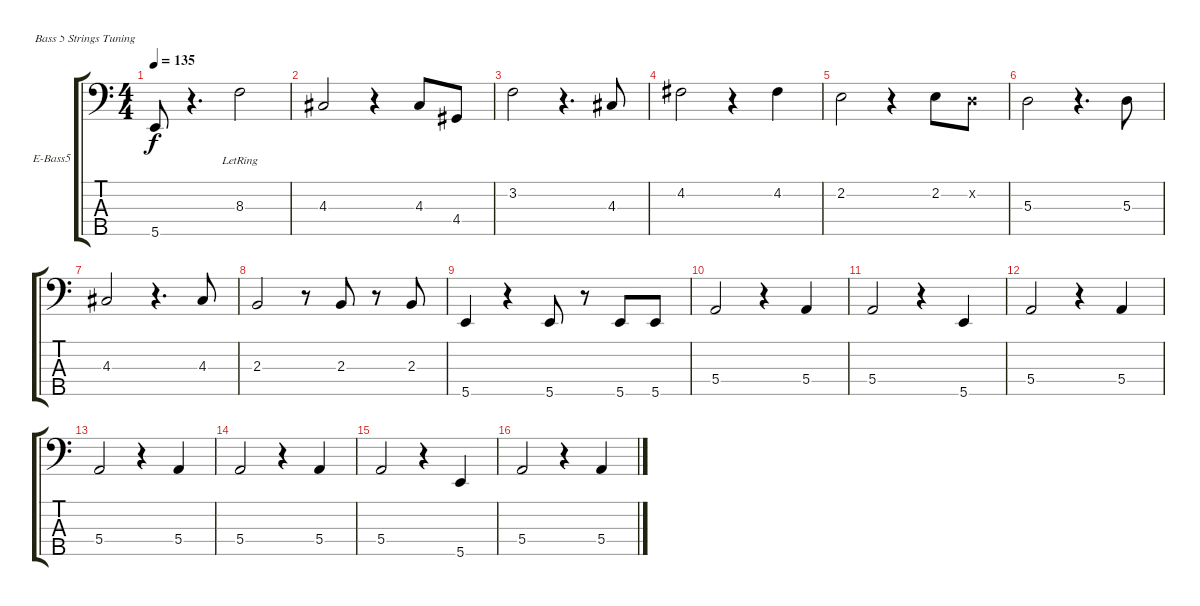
\bracketExtendMode groupsimilarinstruments
\firstSystemTrackNameOrientation horizontal
\otherSystemsTrackNameOrientation horizontal
\track ("Bass" "E-Bass5") {instrument electricbassfinger}
\staff {score tabs}
\tuning (G2 D2 A1 E1 B0)
\ts (4 4)
\tempo 135
\clef f4
\ks c
5.5.8{dy f} r.4{d} 8.3{lr}.2 |
4.3.2 r.4 4.3.8 4.4.8 |
3.2.2 r.4{d} 4.3.8 |
4.2.2 r.4 4.2.4 |
2.2.2 r.4 2.2.8 0.2{x}.8 |
5.3.2 r.4{d} 5.3.8 |
4.3.2 r.4{d} 4.3.8 |
2.3.2 r.8 2.3.8 r.8 2.3.8 |
5.5.4 r.4 5.5.8 r.8 5.5.8 5.5.8 |
5.4.2 r.4 5.4.4 |
5.4.2 r.4 5.5.4 |
5.4.2 r.4 5.4.4 |
5.4.2 r.4 5.4.4 |
5.4.2 r.4 5.4.4 |
5.4.2 r.4 5.5.4 |
5.4.2 r.4 5.4.4
